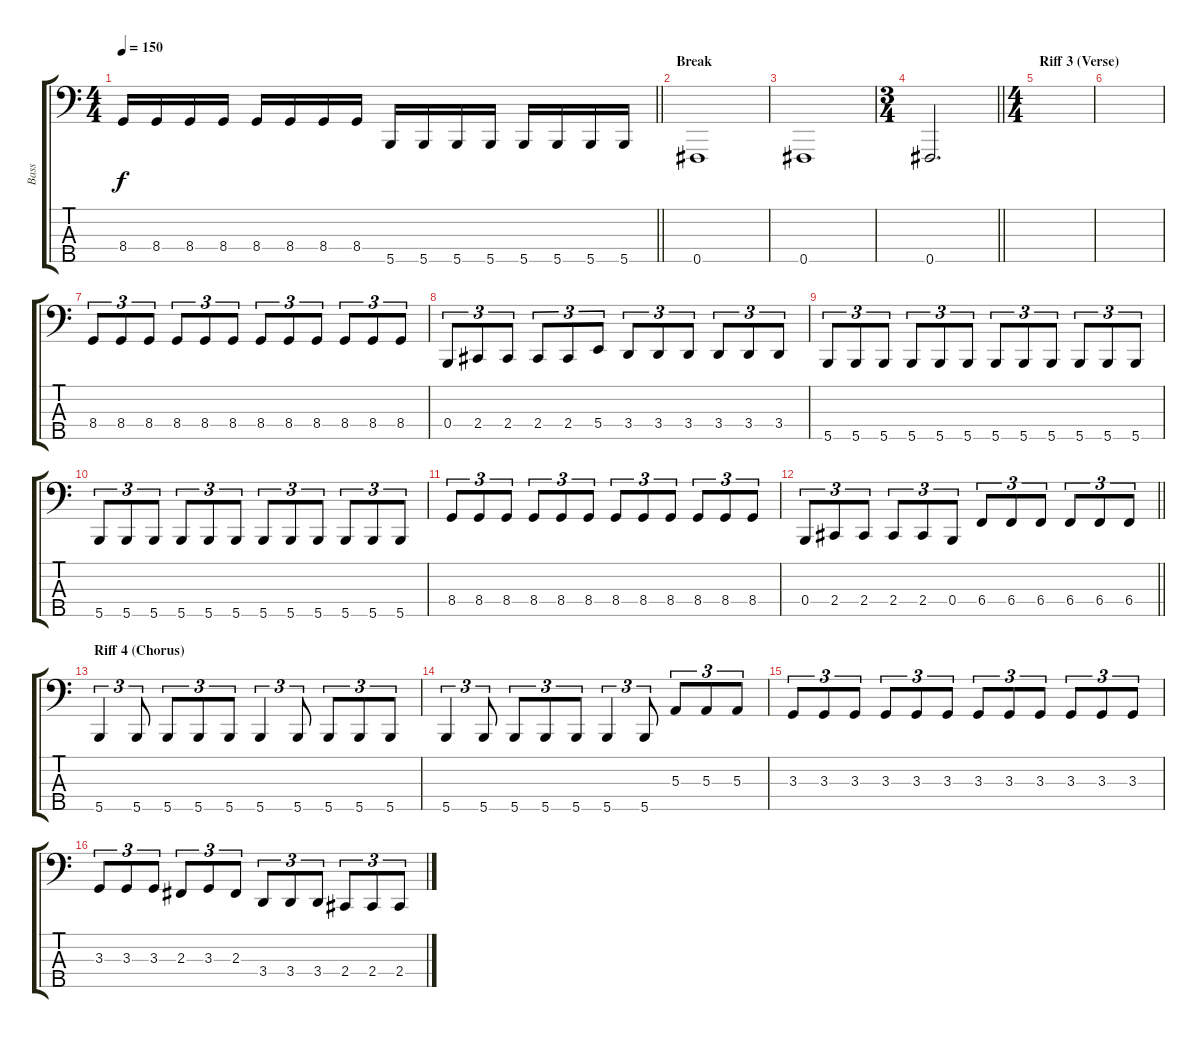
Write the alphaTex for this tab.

\track ("Bass" "Bass") {instrument electricbasspick}
\staff {score tabs}
\tuning (D2 A1 E1 B0 Gb0) {hide}
\ts (4 4)
\tempo 150
\clef f4
\barLineRight lightlight
\ks c
8.4.16{dy f} 8.4.16 8.4.16 8.4.16 8.4.16 8.4.16 8.4.16 8.4.16 5.5.16 5.5.16 5.5.16 5.5.16 5.5.16 5.5.16 5.5.16 5.5.16 |
\section ("" "Break")
0.5.1 |
0.5.1 |
\ts (3 4)
\barLineRight lightlight
0.5.2{d} |
\ts (4 4)
\section ("" "Riff 3 (Verse)")
|
|
8.4.8{tu (3 2)} 8.4.8{tu (3 2)} 8.4.8{tu (3 2)} 8.4.8{tu (3 2)} 8.4.8{tu (3 2)} 8.4.8{tu (3 2)} 8.4.8{tu (3 2)} 8.4.8{tu (3 2)} 8.4.8{tu (3 2)} 8.4.8{tu (3 2)} 8.4.8{tu (3 2)} 8.4.8{tu (3 2)} |
0.4.8{tu (3 2)} 2.4.8{tu (3 2)} 2.4.8{tu (3 2)} 2.4.8{tu (3 2)} 2.4.8{tu (3 2)} 5.4.8{tu (3 2)} 3.4.8{tu (3 2)} 3.4.8{tu (3 2)} 3.4.8{tu (3 2)} 3.4.8{tu (3 2)} 3.4.8{tu (3 2)} 3.4.8{tu (3 2)} |
5.5.8{tu (3 2)} 5.5.8{tu (3 2)} 5.5.8{tu (3 2)} 5.5.8{tu (3 2)} 5.5.8{tu (3 2)} 5.5.8{tu (3 2)} 5.5.8{tu (3 2)} 5.5.8{tu (3 2)} 5.5.8{tu (3 2)} 5.5.8{tu (3 2)} 5.5.8{tu (3 2)} 5.5.8{tu (3 2)} |
5.5.8{tu (3 2)} 5.5.8{tu (3 2)} 5.5.8{tu (3 2)} 5.5.8{tu (3 2)} 5.5.8{tu (3 2)} 5.5.8{tu (3 2)} 5.5.8{tu (3 2)} 5.5.8{tu (3 2)} 5.5.8{tu (3 2)} 5.5.8{tu (3 2)} 5.5.8{tu (3 2)} 5.5.8{tu (3 2)} |
8.4.8{tu (3 2)} 8.4.8{tu (3 2)} 8.4.8{tu (3 2)} 8.4.8{tu (3 2)} 8.4.8{tu (3 2)} 8.4.8{tu (3 2)} 8.4.8{tu (3 2)} 8.4.8{tu (3 2)} 8.4.8{tu (3 2)} 8.4.8{tu (3 2)} 8.4.8{tu (3 2)} 8.4.8{tu (3 2)} |
\barLineRight lightlight
0.4.8{tu (3 2)} 2.4.8{tu (3 2)} 2.4.8{tu (3 2)} 2.4.8{tu (3 2)} 2.4.8{tu (3 2)} 0.4.8{tu (3 2)} 6.4.8{tu (3 2)} 6.4.8{tu (3 2)} 6.4.8{tu (3 2)} 6.4.8{tu (3 2)} 6.4.8{tu (3 2)} 6.4.8{tu (3 2)} |
\section ("" "Riff 4 (Chorus)")
5.5.4{tu (3 2)} 5.5.8{tu (3 2)} 5.5.8{tu (3 2)} 5.5.8{tu (3 2)} 5.5.8{tu (3 2)} 5.5.4{tu (3 2)} 5.5.8{tu (3 2)} 5.5.8{tu (3 2)} 5.5.8{tu (3 2)} 5.5.8{tu (3 2)} |
5.5.4{tu (3 2)} 5.5.8{tu (3 2)} 5.5.8{tu (3 2)} 5.5.8{tu (3 2)} 5.5.8{tu (3 2)} 5.5.4{tu (3 2)} 5.5.8{tu (3 2)} 5.3.8{tu (3 2)} 5.3.8{tu (3 2)} 5.3.8{tu (3 2)} |
3.3.8{tu (3 2)} 3.3.8{tu (3 2)} 3.3.8{tu (3 2)} 3.3.8{tu (3 2)} 3.3.8{tu (3 2)} 3.3.8{tu (3 2)} 3.3.8{tu (3 2)} 3.3.8{tu (3 2)} 3.3.8{tu (3 2)} 3.3.8{tu (3 2)} 3.3.8{tu (3 2)} 3.3.8{tu (3 2)} |
3.3.8{tu (3 2)} 3.3.8{tu (3 2)} 3.3.8{tu (3 2)} 2.3.8{tu (3 2)} 3.3.8{tu (3 2)} 2.3.8{tu (3 2)} 3.4.8{tu (3 2)} 3.4.8{tu (3 2)} 3.4.8{tu (3 2)} 2.4.8{tu (3 2)} 2.4.8{tu (3 2)} 2.4.8{tu (3 2)}
